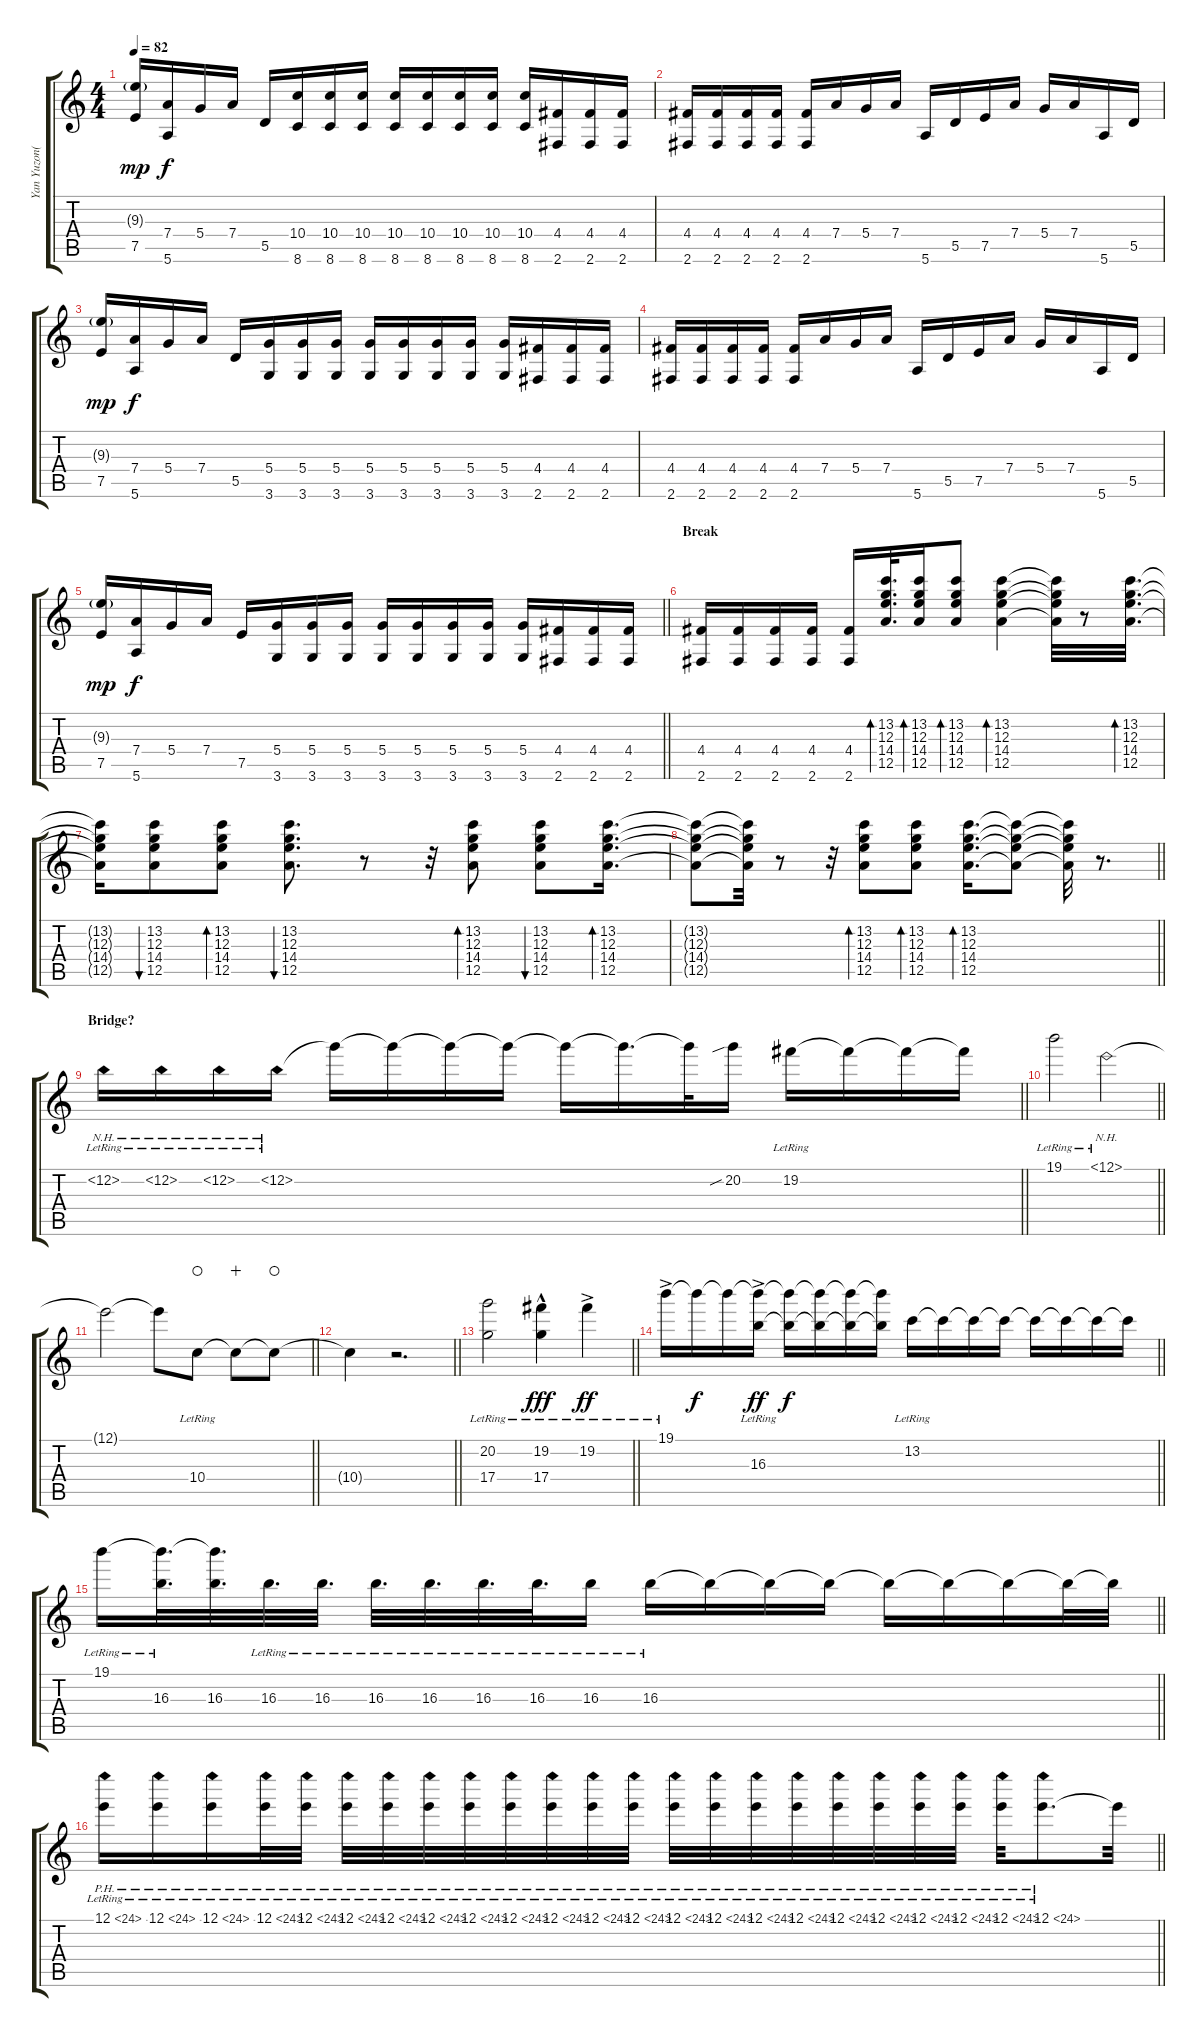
\track ("Yan Yuzon(Lead)" "Yan Yuzon(") {instrument overdrivenguitar}
\staff {score tabs}
\tuning (E4 B3 G3 D3 A2 E2) {hide}
\ts (4 4)
\tempo 82
\clef g2
\ks c
(9.3{g} 7.5).16{dy mp} (7.4 5.6).16{dy f} 5.4.16 7.4.16 5.5.16 (10.4 8.6).16 (10.4 8.6).16 (10.4 8.6).16 (10.4 8.6).16 (10.4 8.6).16 (10.4 8.6).16 (10.4 8.6).16 (10.4 8.6).16 (4.4 2.6).16 (4.4 2.6).16 (4.4 2.6).16 |
(4.4 2.6).16 (4.4 2.6).16 (4.4 2.6).16 (4.4 2.6).16 (4.4 2.6).16 7.4.16 5.4.16 7.4.16 5.6.16 5.5.16 7.5.16 7.4.16 5.4.16 7.4.16 5.6.16 5.5.16 |
(9.3{g} 7.5).16{dy mp} (7.4 5.6).16{dy f} 5.4.16 7.4.16 5.5.16 (5.4 3.6).16 (5.4 3.6).16 (5.4 3.6).16 (5.4 3.6).16 (5.4 3.6).16 (5.4 3.6).16 (5.4 3.6).16 (5.4 3.6).16 (4.4 2.6).16 (4.4 2.6).16 (4.4 2.6).16 |
(4.4 2.6).16 (4.4 2.6).16 (4.4 2.6).16 (4.4 2.6).16 (4.4 2.6).16 7.4.16 5.4.16 7.4.16 5.6.16 5.5.16 7.5.16 7.4.16 5.4.16 7.4.16 5.6.16 5.5.16 |
\barLineRight lightlight
(9.3{g} 7.5).16{dy mp} (7.4 5.6).16{dy f} 5.4.16 7.4.16 7.5.16 (5.4 3.6).16 (5.4 3.6).16 (5.4 3.6).16 (5.4 3.6).16 (5.4 3.6).16 (5.4 3.6).16 (5.4 3.6).16 (5.4 3.6).16 (4.4 2.6).16 (4.4 2.6).16 (4.4 2.6).16 |
\section ("" "Break")
(4.4 2.6).16 (4.4 2.6).16 (4.4 2.6).16 (4.4 2.6).16 (4.4 2.6).16 (13.2 12.3 14.4 12.5).32{d bd 30 volume 13 balance 11 instrument overdrivenguitar} (13.2 12.3 14.4 12.5).16{bd 30} (13.2 12.3 14.4 12.5).8{bd 30} (13.2 12.3 14.4 12.5).4{bd 30} (13.2{t} 12.3{t} 14.4{t} 12.5{t}).32 r.8 (13.2 12.3 14.4 12.5).32{d bd 30} |
(13.2{t} 12.3{t} 14.4{t} 12.5{t}).16 (13.2 12.3 14.4 12.5).8{bu 30} (13.2 12.3 14.4 12.5).8{bd 30} (13.2 12.3 14.4 12.5).8{d bu 30} r.8 r.32 (13.2 12.3 14.4 12.5).8{bd 30} (13.2 12.3 14.4 12.5).8{bu 30} (13.2 12.3 14.4 12.5).16{d bd 30} |
\barLineRight lightlight
(13.2{t} 12.3{t} 14.4{t} 12.5{t}).8 (13.2{t} 12.3{t} 14.4{t} 12.5{t}).32 r.8 r.32 (13.2 12.3 14.4 12.5).8{bd 30} (13.2 12.3 14.4 12.5).8{bd 30} (13.2 12.3 14.4 12.5).16{d bd 30} (13.2{t} 12.3{t} 14.4{t} 12.5{t}).8 (13.2{t} 12.3{t} 14.4{t} 12.5{t}).32 r.8{d} |
\section ("" "Bridge?")
\barLineRight lightlight
20.2{nh lr}.16{volume 13 balance 8 instrument overdrivenguitar} 20.2{nh lr}.16 20.2{nh lr}.16 20.2{nh lr}.16 20.2{t}.16 20.2{t}.16 20.2{t}.16 20.2{t}.16 20.2{t}.16 20.2{t}.16{d} 20.2{t}.32 20.2{sib}.16 19.2{lr}.16 19.2{t}.16 19.2{t}.16 19.2{t}.16 |
\barLineRight lightlight
19.1{lr}.2 12.1{nh lr}.2 |
\barLineRight lightlight
12.1{t}.2 12.1{t}.8 10.4{lr}.8{waho} 10.4{t}.8{wahc} 10.4{t}.8{waho} |
\barLineRight lightlight
10.4{t}.4 r.2{d} |
\barLineRight lightlight
(20.2{lr} 17.4{lr}).2 (19.2{lr} 17.4{hac}).4{dy fff volume 8 balance 8 instrument overdrivenguitar} 19.2{ac lr}.4{dy ff volume 13 balance 8 instrument overdrivenguitar} |
\barLineRight lightlight
19.1{ac lr}.16 19.1{t}.16{dy f} 19.1{t}.16 (19.1{t} 16.3{ac lr}).16{dy ff} (19.1{t} 16.3{t}).16{dy f} (19.1{t} 16.3{t}).16 (19.1{t} 16.3{t}).16 (19.1{t} 16.3{t}).16 13.2{lr}.16 13.2{t}.16 13.2{t}.16 13.2{t}.16 13.2{t}.16 13.2{t}.16 13.2{t}.16 13.2{t}.16 |
\barLineRight lightlight
19.1{lr}.16{volume 13 balance 8 instrument overdrivenguitar} (19.1{t} 16.3{lr}).32{d} (19.1{t} 16.3).32{d} 16.3{lr}.32{d} 16.3{lr}.32{d} 16.3{lr}.32{d} 16.3{lr}.32{d} 16.3{lr}.32{d} 16.3{lr}.32{d} 16.3{lr}.16 16.3{lr}.16 16.3{t}.16 16.3{t}.16 16.3{t}.16 16.3{t}.16 16.3{t}.16 16.3{t}.16 16.3{t}.32 16.3{t}.32 |
\barLineRight lightlight
12.1{ph 12 lr}.16 12.1{ph 12 lr}.16 12.1{ph 12 lr}.16 12.1{ph 12 lr}.32{volume 9 balance 10 instrument overdrivenguitar} 12.1{ph 12 lr}.32 12.1{ph 12 lr}.32 12.1{ph 12 lr}.32 12.1{ph 12 lr}.32 12.1{ph 12 lr}.32 12.1{ph 12 lr}.32 12.1{ph 12 lr}.32 12.1{ph 12 lr}.32 12.1{ph 12 lr}.32 12.1{ph 12 lr}.32 12.1{ph 12 lr}.32 12.1{ph 12 lr}.32 12.1{ph 12 lr}.32 12.1{ph 12 lr}.32 12.1{ph 12 lr}.32 12.1{ph 12 lr}.32 12.1{ph 12 lr}.32 12.1{ph 12 lr}.32 12.1{ph 12 lr}.8{d} 12.1{t}.32
